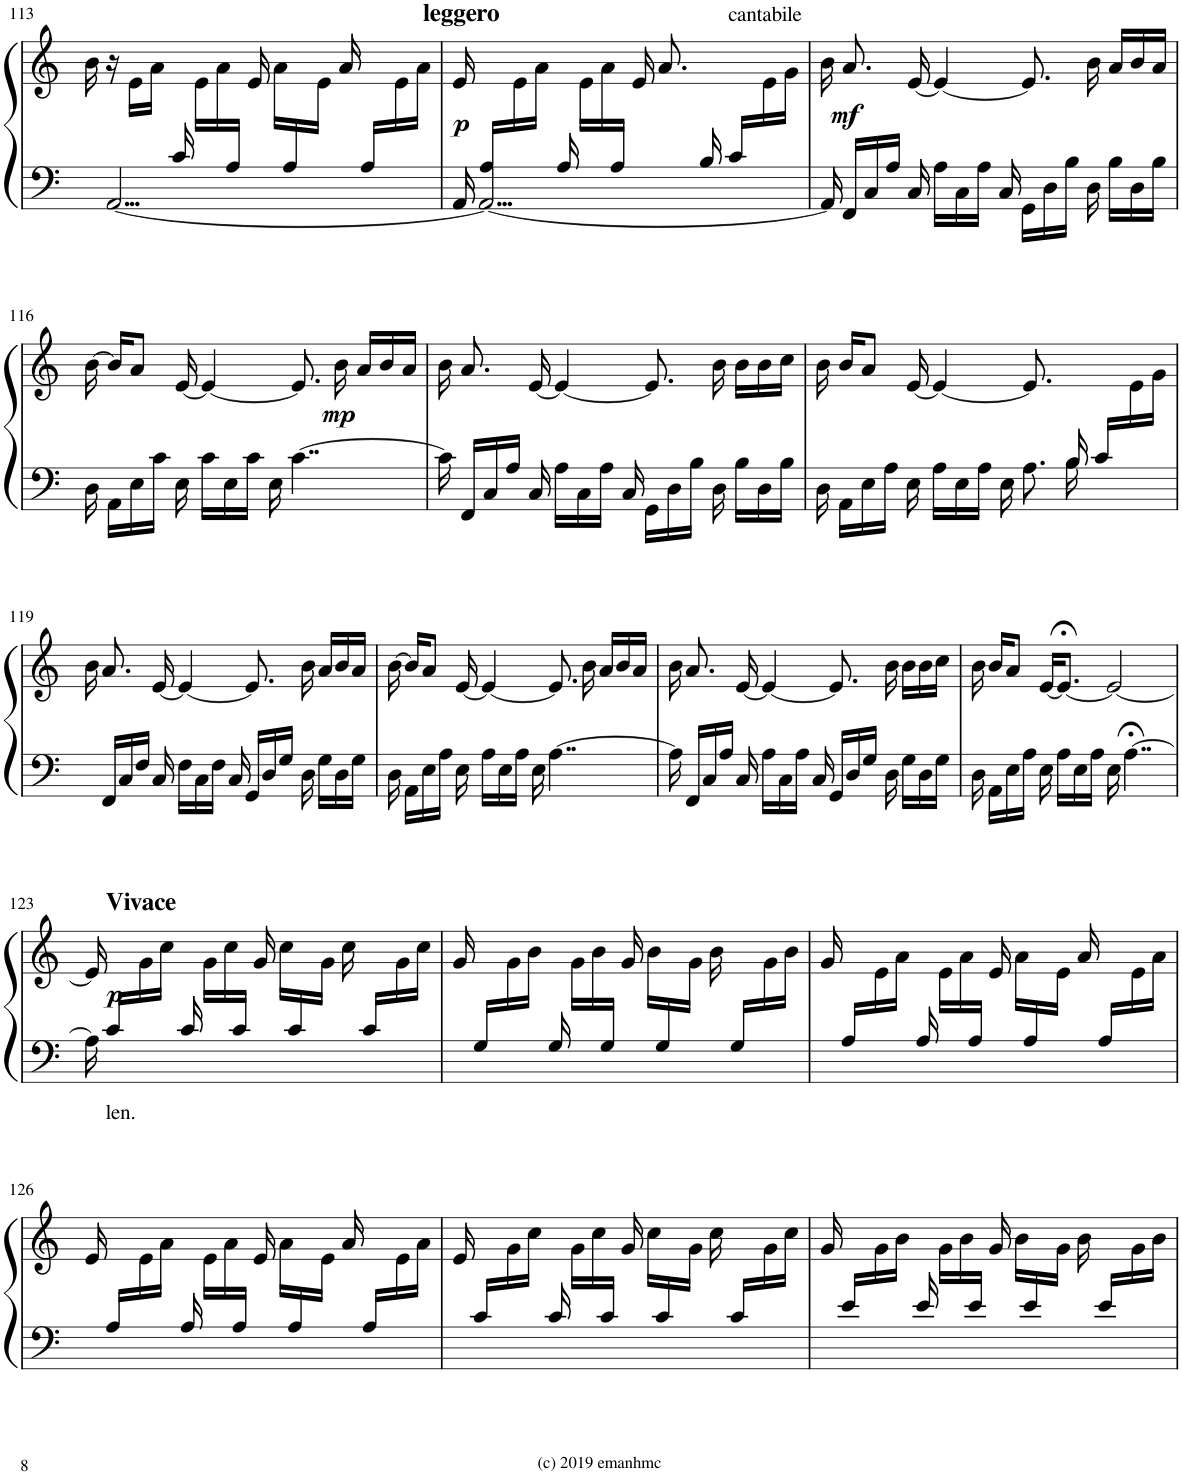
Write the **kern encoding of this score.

**kern	**kern	**dynam
*part1	*part1	*part1
*staff2	*staff1	*staff1/2
*I"Piano	*	*
*I'Pno.	*	*
!!LO:PB:g=z
*clefF4	*clefG2	*
*k[]	*k[]	*
*M4/4	*M4/4	*
*met(c)	*met(c)	*
=113	=113	=113
*^	*	*
4ryy	16ryy	16b\	.
.	[2...AA/	16r	.
.	.	16e\LL	.
.	.	16a\JJ	.
16c/	.	16ryy	.
8ryy	.	16e\LL	.
.	.	16a\	.
16A/JJ	.	16ryy	.
8ryy	.	16e/	.
.	.	16a\LL	.
16A/	.	16ryy	.
8ryy	.	16e\JJ	.
.	.	16a/	.
16A/LL	.	16ryy	.
8ryy	.	16e\	.
!	!	!LO:TX:a:B:t=leggero	!
.	.	16a\JJ	.
=114	=114	=114	=114
!	!	!	!LO:DY:b
16ryy	16AA/	16e/	p
16A/LL	2...AA/_	16ryy	.
8ryy	.	16e\	.
.	.	16a\JJ	.
16A/	.	16ryy	.
8ryy	.	16e\LL	.
.	.	16a\	.
16A/JJ	.	16ryy	.
4ryy	.	16e/	.
.	.	8.a/	.
16B/	.	16ryy	.
!	!	!LO:TX:a:t=cantabile	!
16c/LL	.	16ryy	.
8ryy	.	16e\	.
.	.	16g\JJ	.
*v	*v	*	*
=115	=115	=115
16AA/]	16b\	.
!	!	!LO:DY:b
16FF/LL	8.a/	mf
16C/	.	.
16A/JJ	.	.
16C/	[16e/	.
16A\LL	4e/_	.
16C\	.	.
16A\JJ	.	.
16C/	.	.
16GG\LL	8.e/]	.
16D\	.	.
16B\JJ	.	.
16D\	16b\	.
16B\LL	16a/LL	.
16D\	16b/	.
16B\JJ	16a/JJ	.
!!LO:LB:g=z
=116	=116	=116
16D\	[16b\	.
16AA\LL	16b/KL]	.
16E\	8a/J	.
16c\JJ	.	.
16E\	[16e/	.
16c\LL	4e/_	.
16E\	.	.
16c\JJ	.	.
16E\	.	.
[4..c\	8.e/]	.
!	!	!LO:DY:b
.	16b\	mp
.	16a/LL	.
.	16b/	.
.	16a/JJ	.
=117	=117	=117
16c\]	16b\	.
16FF/LL	8.a/	.
16C/	.	.
16A/JJ	.	.
16C/	[16e/	.
16A\LL	4e/_	.
16C\	.	.
16A\JJ	.	.
16C/	.	.
16GG\LL	8.e/]	.
16D\	.	.
16B\JJ	.	.
16D\	16b\	.
16B\LL	16b\LL	.
16D\	16b\	.
16B\JJ	16cc\JJ	.
=118	=118	=118
*^	*	*
2.ryy	16D\	16b\	.
.	16AA\LL	16b/KL	.
.	16E\	8a/J	.
.	16A\JJ	.	.
.	16E\	[16e/	.
.	16A\LL	4e/_	.
.	16E\	.	.
.	16A\JJ	.	.
.	16E\	.	.
.	8.A\	8.e/]	.
16B/	16B\	8ryy	.
16c/LL	8.ryy	.	.
8ryy	.	16e\	.
.	.	16g\JJ	.
*v	*v	*	*
!!LO:LB:g=z
=119	=119	=119
16ryy	16b\	.
16FF/LL	8.a/	.
16C/	.	.
16F/JJ	.	.
16C/	[16e/	.
16F\LL	4e/_	.
16C\	.	.
16F\JJ	.	.
16C/	.	.
16GG/LL	8.e/]	.
16D/	.	.
16G/JJ	.	.
16D\	16b\	.
16G\LL	16a/LL	.
16D\	16b/	.
16G\JJ	16a/JJ	.
=120	=120	=120
16D\	[16b\	.
16AA\LL	16b/KL]	.
16E\	8a/J	.
16A\JJ	.	.
16E\	[16e/	.
16A\LL	4e/_	.
16E\	.	.
16A\JJ	.	.
16E\	.	.
[4..A\	8.e/]	.
.	16b\	.
.	16a/LL	.
.	16b/	.
.	16a/JJ	.
=121	=121	=121
16A\]	16b\	.
16FF/LL	8.a/	.
16C/	.	.
16A/JJ	.	.
16C/	[16e/	.
16A\LL	4e/_	.
16C\	.	.
16A\JJ	.	.
16C/	.	.
16GG/LL	8.e/]	.
16D/	.	.
16G/JJ	.	.
16D\	16b\	.
16G\LL	16b\LL	.
16D\	16b\	.
16G\JJ	16cc\JJ	.
=122	=122	=122
16D\	16b\	.
16AA\LL	16b/KL	.
16E\	8a/J	.
16A\JJ	.	.
16E\	[16e/KL	.
16A\LL	8.e;</J_	.
16E\	.	.
16A\JJ	.	.
16E\	2e/_	.
[4..A;<\	.	.
!!LO:LB:g=z
=123	=123	=123
*^	*	*
16ryy	16A\]	16e/]	.
!	!	!LO:TX:a:B:t=Vivace	!
!LO:TX:b:t=len.	!	!	!
!	!	!	!LO:DY:a=2
16c/LL	8.ryy	16ryy	p
8ryy	.	16g\	.
.	.	16cc\JJ	.
16c/	4ryy	16ryy	.
8ryy	.	16g\LL	.
.	.	16cc\	.
16c/JJ	.	16ryy	.
8ryy	2ryy	16g/	.
.	.	16cc\LL	.
16c/	.	16ryy	.
8ryy	.	16g\JJ	.
.	.	16cc\	.
16c/LL	.	16ryy	.
8ryy	.	16g\	.
.	.	16cc\JJ	.
=124	=124	=124	=124
16ryy	16ryy	16g/	.
16G/LL	8.ryy	16ryy	.
8ryy	.	16g\	.
.	.	16b\JJ	.
16G/	4ryy	16ryy	.
8ryy	.	16g\LL	.
.	.	16b\	.
16G/JJ	.	16ryy	.
8ryy	2ryy	16g/	.
.	.	16b\LL	.
16G/	.	16ryy	.
8ryy	.	16g\JJ	.
.	.	16b\	.
16G/LL	.	16ryy	.
8ryy	.	16g\	.
.	.	16b\JJ	.
=125	=125	=125	=125
16ryy	16ryy	16g/	.
16A/LL	8.ryy	16ryy	.
8ryy	.	16e\	.
.	.	16a\JJ	.
16A/	4ryy	16ryy	.
8ryy	.	16e\LL	.
.	.	16a\	.
16A/JJ	.	16ryy	.
8ryy	2ryy	16e/	.
.	.	16a\LL	.
16A/	.	16ryy	.
8ryy	.	16e\JJ	.
.	.	16a/	.
16A/LL	.	16ryy	.
8ryy	.	16e\	.
.	.	16a\JJ	.
!!LO:LB:g=z
=126	=126	=126	=126
16ryy	16ryy	16e/	.
16A/LL	8.ryy	16ryy	.
8ryy	.	16e\	.
.	.	16a\JJ	.
16A/	4ryy	16ryy	.
8ryy	.	16e\LL	.
.	.	16a\	.
16A/JJ	.	16ryy	.
8ryy	2ryy	16e/	.
.	.	16a\LL	.
16A/	.	16ryy	.
8ryy	.	16e\JJ	.
.	.	16a/	.
16A/LL	.	16ryy	.
8ryy	.	16e\	.
.	.	16a\JJ	.
=127	=127	=127	=127
16ryy	16ryy	16e/	.
16c/LL	8.ryy	16ryy	.
8ryy	.	16g\	.
.	.	16cc\JJ	.
16c/	4ryy	16ryy	.
8ryy	.	16g\LL	.
.	.	16cc\	.
16c/JJ	.	16ryy	.
8ryy	2ryy	16g/	.
.	.	16cc\LL	.
16c/	.	16ryy	.
8ryy	.	16g\JJ	.
.	.	16cc\	.
16c/LL	.	16ryy	.
8ryy	.	16g\	.
.	.	16cc\JJ	.
=128	=128	=128	=128
16ryy	16ryy	16g/	.
16e/LL	8.ryy	16ryy	.
8ryy	.	16g\	.
.	.	16b\JJ	.
16e/	4ryy	16ryy	.
8ryy	.	16g\LL	.
.	.	16b\	.
16e/JJ	.	16ryy	.
8ryy	2ryy	16g/	.
.	.	16b\LL	.
16e/	.	16ryy	.
8ryy	.	16g\JJ	.
.	.	16b\	.
16e/LL	.	16ryy	.
8ryy	.	16g\	.
.	.	16b\JJ	.
*v	*v	*	*
=	=	=
*-	*-	*-
